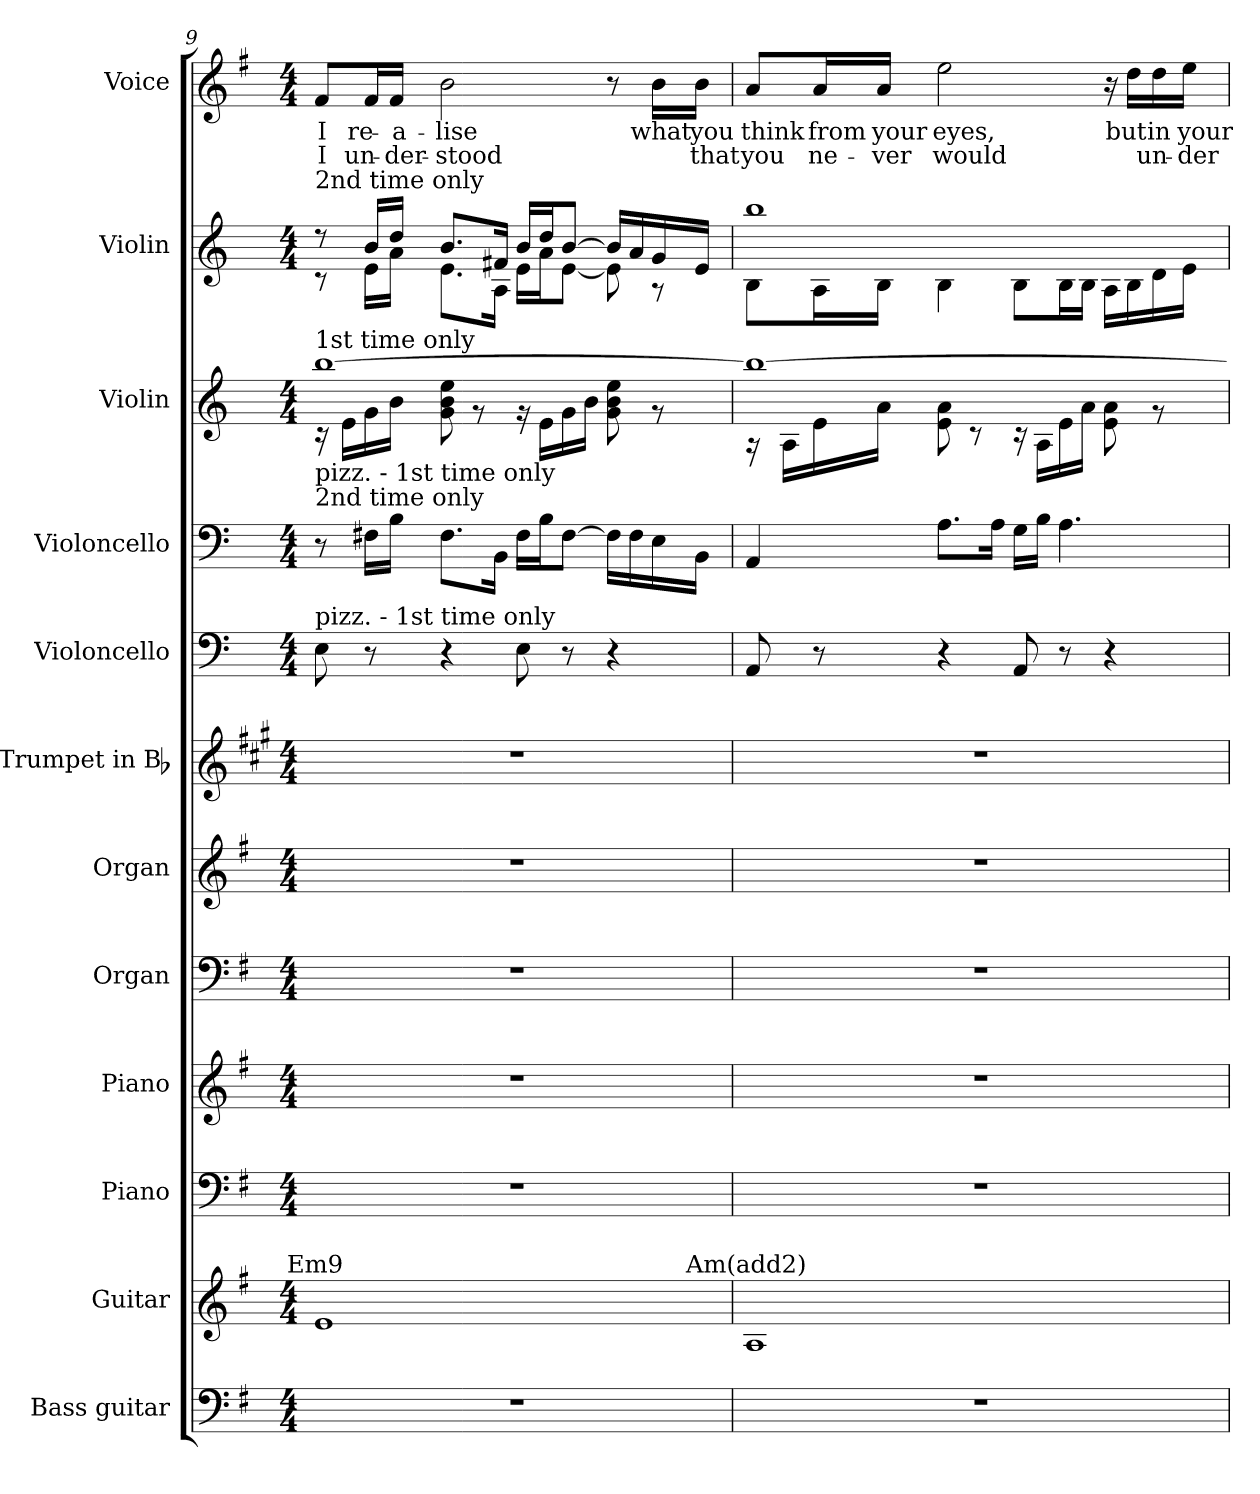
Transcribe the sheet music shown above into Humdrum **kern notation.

**kern	**kern	**kern	**kern	**kern	**kern	**kern	**kern	**kern	**kern	**kern	**kern	**text	**text
*part12	*part11	*part10	*part9	*part8	*part7	*part6	*part5	*part4	*part3	*part2	*part1	*part1	*part1
*staff12	*staff11	*staff10	*staff9	*staff8	*staff7	*staff6	*staff5	*staff4	*staff3	*staff2	*staff1	*staff1	*staff1
*I"Bass guitar	*I"Guitar	*I"Piano	*I"Piano	*I"Organ	*I"Organ	*I"Trumpet in Bb	*I"Violoncello	*I"Violoncello	*I"Violin	*I"Violin	*I"Voice	*	*
*I'Bass	*I'Guit.	*I'Pno	*I'Pno	*I'Org.	*I'Org.	*I'Tpt	*I'Vc.	*I'Vc.	*I'Vln	*I'Vln	*I'Voice	*	*
*clefF4	*clefG2	*clefF4	*clefG2	*clefF4	*clefG2	*clefG2	*clefF4	*clefF4	*clefG2	*clefG2	*clefG2	*	*
*ITrd7c12	*ITrd7c12	*	*	*	*	*ITrd1c2	*	*	*	*	*	*	*
*k[f#]	*k[f#]	*k[f#]	*k[f#]	*k[f#]	*k[f#]	*k[f#]	*k[]	*k[]	*k[]	*k[]	*k[f#]	*	*
*G:	*G:	*G:	*G:	*G:	*G:	*G:	*C:	*C:	*C:	*C:	*G:	*	*
*M4/4	*M4/4	*M4/4	*M4/4	*M4/4	*M4/4	*M4/4	*M4/4	*M4/4	*M4/4	*M4/4	*M4/4	*	*
=9	=9	=9	=9	=9	=9	=9	=9	=9	=9	=9	=9	=9	=9
*	*	*	*	*	*	*	*	*	*^	*^	*	*	*
!	!	!	!	!	!	!	!	!	!	!	!LO:TX:a:t=2nd time only	!	!	!	!
!	!	!	!	!	!	!	!	!	!LO:TX:b:t=pizz. - 1st time only	!	!	!	!	!	!
!	!	!	!	!	!	!	!	!	!LO:TX:a:t=1st time only	!	!	!	!	!	!
!	!	!	!	!	!	!	!	!LO:TX:a:t=2nd time only	!	!	!	!	!	!	!
!	!	!	!	!	!	!	!LO:TX:a:t=pizz. - 1st time only	!	!	!	!	!	!	!	!
!	!LO:TX:a:cj:t=Em9	!	!	!	!	!	!	!	!	!	!	!	!	!	!
!	!	!	!	!	!	!	!	!	!	!	!	!	!	!LO:LY:b:color=#000000	!LO:LY:b:color=#000000
1r	1Ei	1r	1r	1r	1r	1r	8Ei\	8r	[1bbi	16r	8r	8r	8f#i/L	I	I
.	.	.	.	.	.	.	.	.	.	16ei\LL	.	.	.	.	.
!	!	!	!	!	!	!	!	!	!	!	!	!	!	!LO:LY:b:color=#000000	!LO:LY:b:color=#000000
.	.	.	.	.	.	.	8r	16F#i\LL	.	16gi\	16bi/LL	16ei\LL	16f#i/L	re-	un-
!	!	!	!	!	!	!	!	!	!	!	!	!	!	!LO:LY:b:color=#000000	!LO:LY:b:color=#000000
.	.	.	.	.	.	.	.	16Bi\JJ	.	16bi\JJ	16ddi/JJ	16ai\JJ	16f#i/JJ	-a-	-der-
!	!	!	!	!	!	!	!	!	!	!	!	!	!	!LO:LY:b:color=#000000	!LO:LY:b:color=#000000
.	.	.	.	.	.	.	4r	8.F#i\L	.	8gi\ 8bi 8eei	8.bi/L	8.ei\L	2bi\	-lise	-stood
.	.	.	.	.	.	.	.	.	.	8r	.	.	.	.	.
.	.	.	.	.	.	.	.	16BBi\Jk	.	.	16f#i/Jk	16Ai\Jk	.	.	.
.	.	.	.	.	.	.	8Ei\	16F#i\LL	.	16r	16bi/LL	16ei\LL	.	.	.
.	.	.	.	.	.	.	.	16Bi\J	.	16ei\LL	16ddi/J	16ai\J	.	.	.
.	.	.	.	.	.	.	8r	[8F#i\J	.	16gi\	[8bi/J	[8ei\J	.	.	.
.	.	.	.	.	.	.	.	.	.	16bi\JJ	.	.	.	.	.
.	.	.	.	.	.	.	4r	16F#i\LL]	.	8gi\ 8bi 8eei	16bi/LL]	8ei\]	8r	.	.
.	.	.	.	.	.	.	.	16F#i\	.	.	16ai/	.	.	.	.
!	!	!	!	!	!	!	!	!	!	!	!	!	!	!LO:LY:b:color=#000000	!
.	.	.	.	.	.	.	.	16Ei\	.	8r	16gi/	8r	16bi\LL	what	.
!	!	!	!	!	!	!	!	!	!	!	!	!	!	!LO:LY:b:color=#000000	!LO:LY:b:color=#000000
.	.	.	.	.	.	.	.	16BBi\JJ	.	.	16ei/JJ	.	16bi\JJ	you	that
!!LO:LB:g=z
=10	=10	=10	=10	=10	=10	=10	=10	=10	=10	=10	=10	=10	=10	=10	=10
!	!LO:TX:a:cj:t=Am(add2)	!	!	!	!	!	!	!	!	!	!	!	!	!	!
!	!	!	!	!	!	!	!	!	!	!	!	!	!	!LO:LY:b:color=#000000	!LO:LY:b:color=#000000
1r	1AAi	1r	1r	1r	1r	1r	8AAi/	4AAi/	1bbi_	16r	1bbi	8Bi\L	8ai/L	think	you
.	.	.	.	.	.	.	.	.	.	16Ai\LL	.	.	.	.	.
!	!	!	!	!	!	!	!	!	!	!	!	!	!	!LO:LY:b:color=#000000	!LO:LY:b:color=#000000
.	.	.	.	.	.	.	8r	.	.	16ei\	.	16Ai\L	16ai/L	from	ne-
!	!	!	!	!	!	!	!	!	!	!	!	!	!	!LO:LY:b:color=#000000	!LO:LY:b:color=#000000
.	.	.	.	.	.	.	.	.	.	16ai\JJ	.	16Bi\JJ	16ai/JJ	your	-ver
!	!	!	!	!	!	!	!	!	!	!	!	!	!	!LO:LY:b:color=#000000	!LO:LY:b:color=#000000
.	.	.	.	.	.	.	4r	8.Ai\L	.	8ei\ 8ai	.	4Bi\	2eei\	eyes,	would
.	.	.	.	.	.	.	.	.	.	8r	.	.	.	.	.
.	.	.	.	.	.	.	.	16Ai\Jk	.	.	.	.	.	.	.
.	.	.	.	.	.	.	8AAi/	16Gi\LL	.	16r	.	8Bi\L	.	.	.
.	.	.	.	.	.	.	.	16Bi\JJ	.	16Ai\LL	.	.	.	.	.
.	.	.	.	.	.	.	8r	4.Ai\	.	16ei\	.	16Bi\L	.	.	.
.	.	.	.	.	.	.	.	.	.	16ai\JJ	.	16Bi\JJ	.	.	.
.	.	.	.	.	.	.	4r	.	.	8ei\ 8ai	.	16Ai\LL	16r	.	.
!	!	!	!	!	!	!	!	!	!	!	!	!	!	!LO:LY:b:color=#000000	!
.	.	.	.	.	.	.	.	.	.	.	.	16Bi\	16ddi\LL	but	.
!	!	!	!	!	!	!	!	!	!	!	!	!	!	!LO:LY:b:color=#000000	!LO:LY:b:color=#000000
.	.	.	.	.	.	.	.	.	.	8r	.	16di\	16ddi\	in	un-
!	!	!	!	!	!	!	!	!	!	!	!	!	!	!LO:LY:b:color=#000000	!LO:LY:b:color=#000000
.	.	.	.	.	.	.	.	.	.	.	.	16ei\JJ	16eei\JJ	your	-der-
*	*	*	*	*	*	*	*	*	*v	*v	*	*	*	*	*
*	*	*	*	*	*	*	*	*	*	*v	*v	*	*	*
=	=	=	=	=	=	=	=	=	=	=	=	=	=
*-	*-	*-	*-	*-	*-	*-	*-	*-	*-	*-	*-	*-	*-
